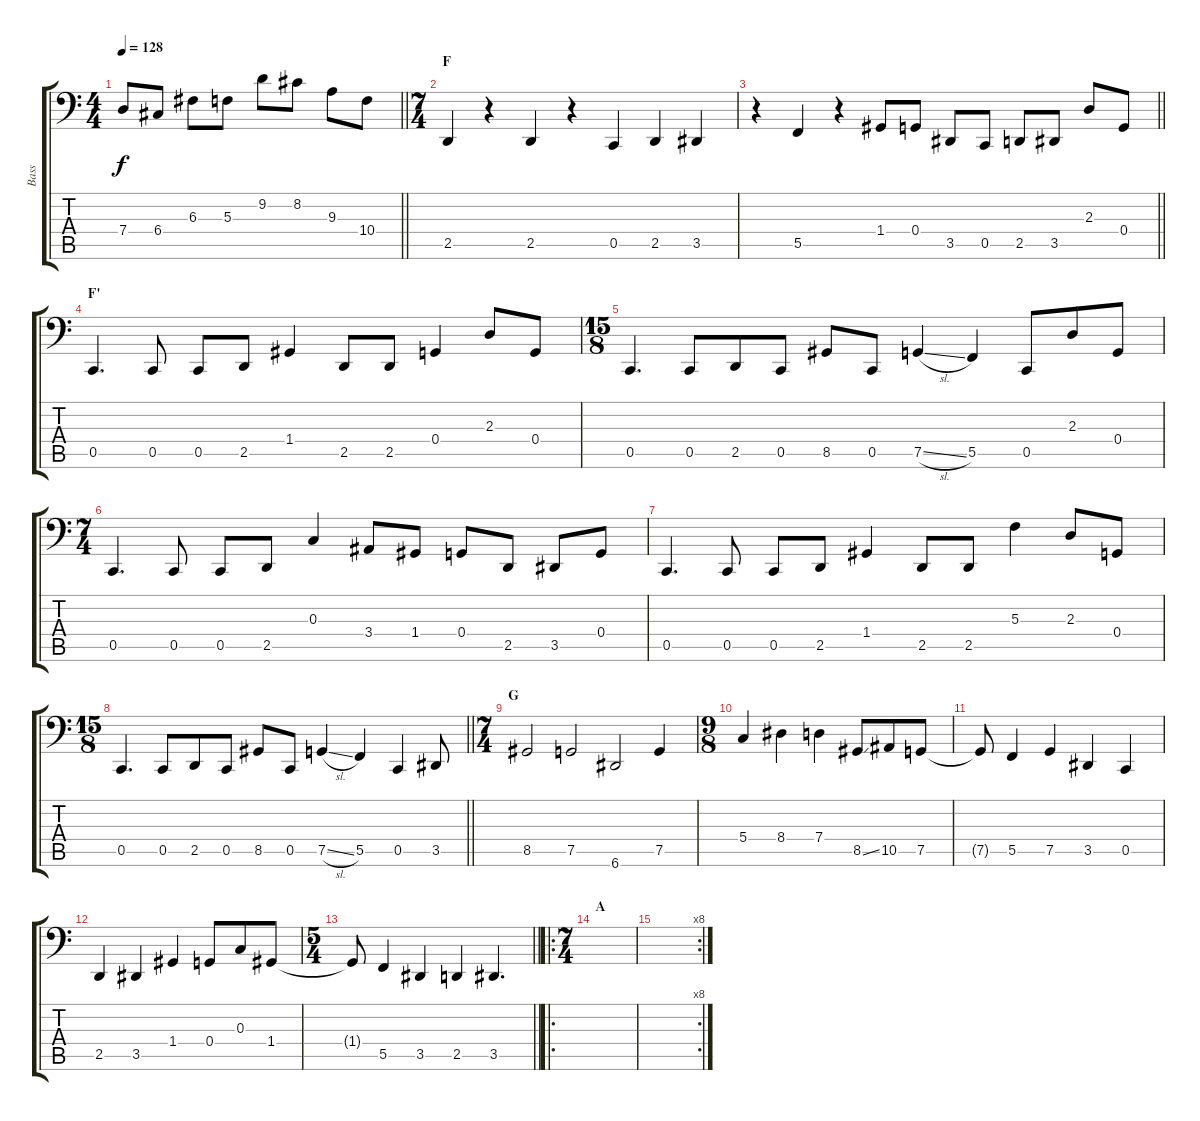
\track ("Bass" "Bass") {instrument electricbasspick}
\staff {score tabs}
\tuning (Bb2 F2 C2 G1 C1 A0) {hide}
\ts (4 4)
\tempo 128
\clef f4
\barLineRight lightlight
\ks c
7.4.8{dy f} 6.4.8 6.3.8 5.3.8 9.2.8 8.2.8 9.3.8 10.4.8 |
\ts (7 4)
\section ("" "F")
2.5.4 r.4 2.5.4 r.4 0.5.4 2.5.4 3.5.4 |
\barLineRight lightlight
r.4 5.5.4 r.4 1.4.8 0.4.8 3.5.8 0.5.8 2.5.8 3.5.8 2.3.8 0.4.8 |
\section ("" "F'")
0.5.4{d} 0.5.8 0.5.8 2.5.8 1.4.4 2.5.8 2.5.8 0.4.4 2.3.8 0.4.8 |
\ts (15 8)
0.5.4{d} 0.5.8 2.5.8 0.5.8 8.5.8 0.5.8 7.5{sl}.4 5.5.4 0.5.8 2.3.8 0.4.8 |
\ts (7 4)
0.5.4{d} 0.5.8 0.5.8 2.5.8 0.3.4 3.4.8 1.4.8 0.4.8 2.5.8 3.5.8 0.4.8 |
0.5.4{d} 0.5.8 0.5.8 2.5.8 1.4.4 2.5.8 2.5.8 5.3.4 2.3.8 0.4.8 |
\ts (15 8)
\barLineRight lightlight
0.5.4{d} 0.5.8 2.5.8 0.5.8 8.5.8 0.5.8 7.5{sl}.4 5.5.4 0.5.4 3.5.8 |
\ts (7 4)
\section ("" "G")
8.5.2 7.5.2 6.6.2 7.5.4 |
\ts (9 8)
5.4.4 8.4.4 7.4.4 8.5{ss}.8 10.5.8 7.5.8 |
7.5{t}.8 5.5.4 7.5.4 3.5.4 0.5.4 |
2.5.4 3.5.4 1.4.4 0.4.8 0.3.8 1.4.8 |
\ts (5 4)
\barLineRight lightlight
1.4{t}.8 5.5.4 3.5.4 2.5.4 3.5.4{d} |
\ro
\ts (7 4)
\section ("" "A")
|
\rc 8
